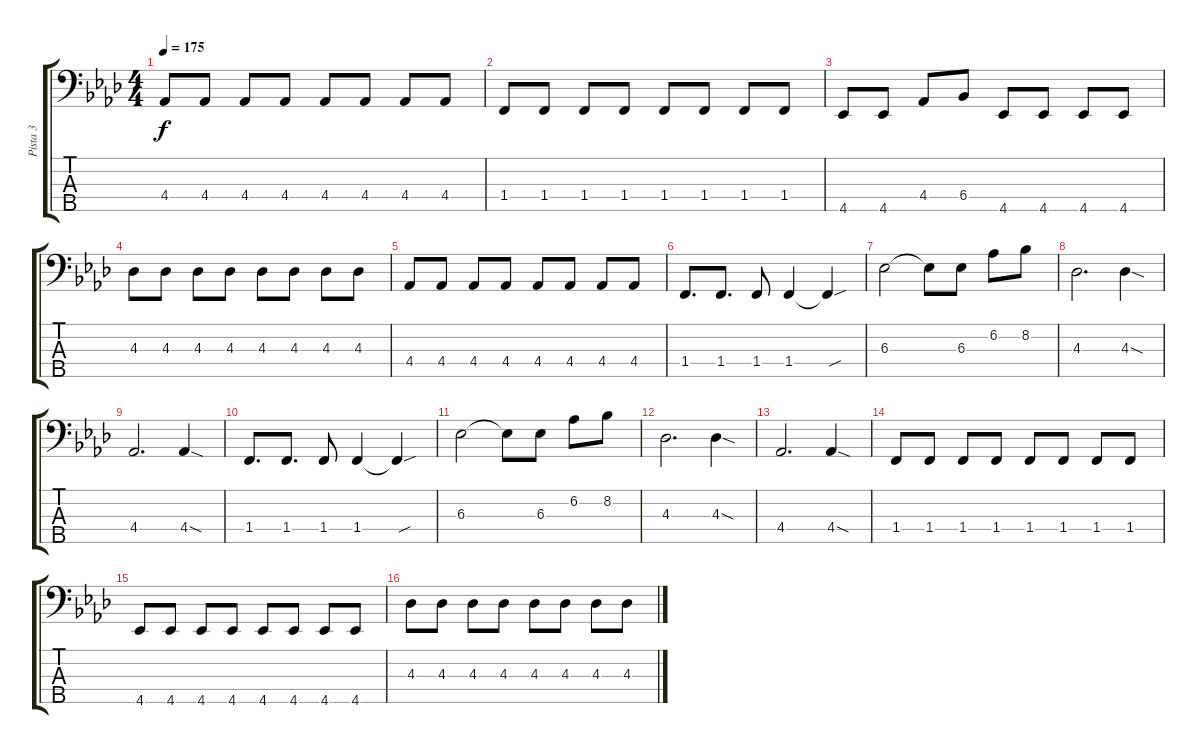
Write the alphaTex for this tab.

\track ("Pista 3" "Pista 3") {instrument electricbassfinger}
\staff {score tabs}
\tuning (G2 D2 A1 E1 B0) {hide}
\ts (4 4)
\tempo 175
\clef f4
\ks fminor
4.4.8{dy f} 4.4.8 4.4.8 4.4.8 4.4.8 4.4.8 4.4.8 4.4.8 |
1.4.8 1.4.8 1.4.8 1.4.8 1.4.8 1.4.8 1.4.8 1.4.8 |
4.5.8 4.5.8 4.4.8 6.4.8 4.5.8 4.5.8 4.5.8 4.5.8 |
4.3.8 4.3.8 4.3.8 4.3.8 4.3.8 4.3.8 4.3.8 4.3.8 |
4.4.8 4.4.8 4.4.8 4.4.8 4.4.8 4.4.8 4.4.8 4.4.8 |
1.4.8{d} 1.4.8{d} 1.4.8 1.4.4 1.4{sou t}.4 |
6.3.2 6.3{t}.8 6.3.8 6.2.8 8.2.8 |
4.3.2{d} 4.3{sod}.4 |
4.4.2{d} 4.4{sod}.4 |
1.4.8{d} 1.4.8{d} 1.4.8 1.4.4 1.4{sou t}.4 |
6.3.2 6.3{t}.8 6.3.8 6.2.8 8.2.8 |
4.3.2{d} 4.3{sod}.4 |
4.4.2{d} 4.4{sod}.4 |
1.4.8 1.4.8 1.4.8 1.4.8 1.4.8 1.4.8 1.4.8 1.4.8 |
4.5.8 4.5.8 4.5.8 4.5.8 4.5.8 4.5.8 4.5.8 4.5.8 |
4.3.8 4.3.8 4.3.8 4.3.8 4.3.8 4.3.8 4.3.8 4.3.8
